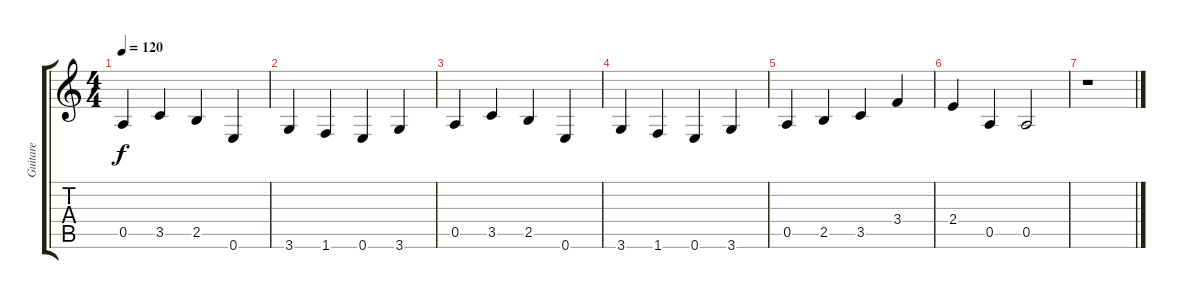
\track ("Guitare" "Guitare") {instrument acousticguitarsteel}
\staff {score tabs}
\tuning (E4 B3 G3 D3 A2 E2) {hide}
\ts (4 4)
\tempo 120
\clef g2
\ks c
0.5.4{dy f} 3.5.4 2.5.4 0.6.4 |
3.6.4 1.6.4 0.6.4 3.6.4 |
0.5.4 3.5.4 2.5.4 0.6.4 |
3.6.4 1.6.4 0.6.4 3.6.4 |
0.5.4 2.5.4 3.5.4 3.4.4 |
2.4.4 0.5.4 0.5.2 |
r.1
